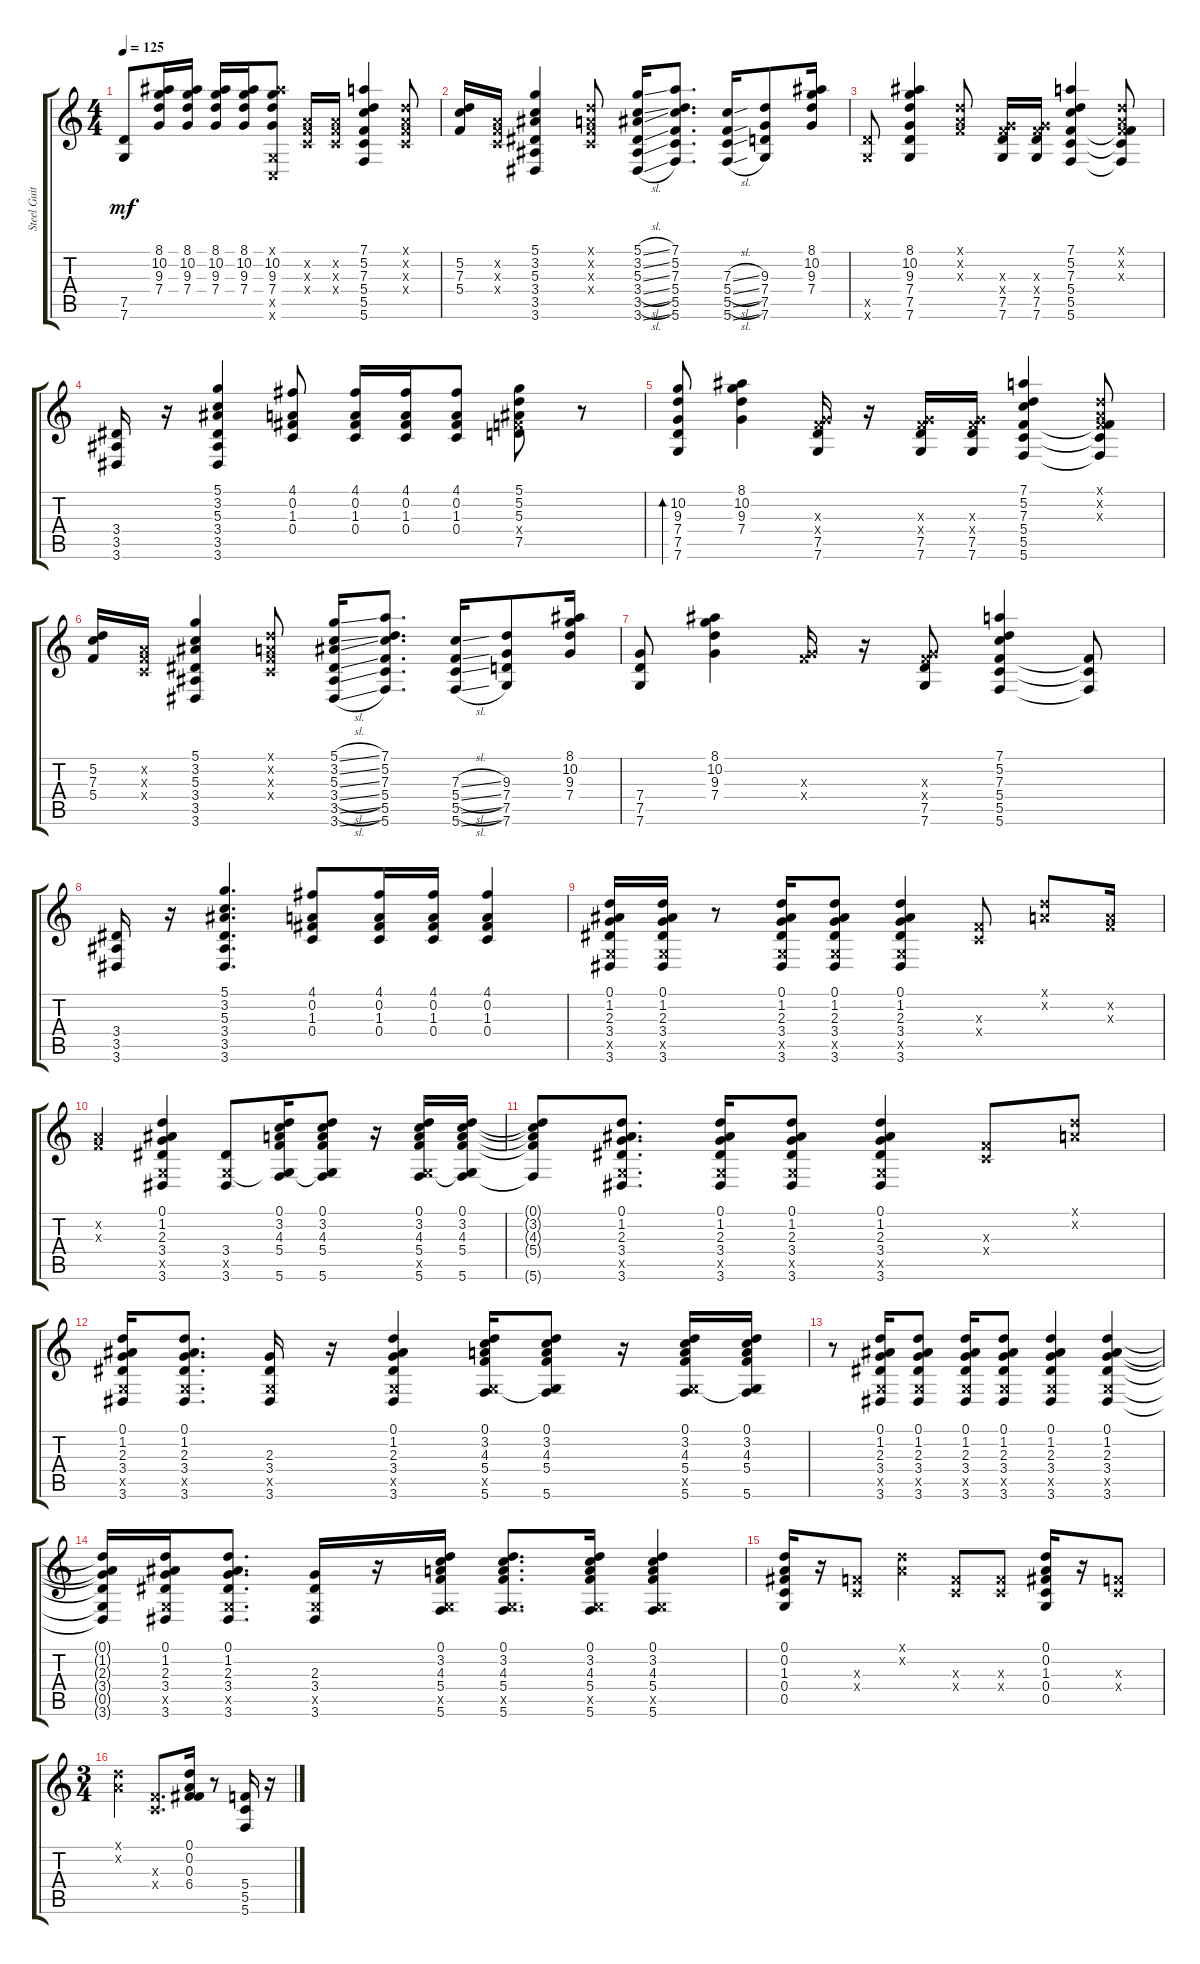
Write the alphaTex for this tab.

\track ("Steel Guitar" "Steel Guit") {instrument acousticguitarsteel}
\staff {score tabs}
\tuning (D4 A3 F3 C3 G2 C2) {hide}
\ts (4 4)
\tempo 125
\clef g2
\ks c
(7.5 7.6).8{dy mf} (8.1 10.2 9.3 7.4).16 (8.1 10.2 9.3 7.4).16 (8.1 10.2 9.3 7.4).16 (8.1 10.2 9.3 7.4).16 (8.1{x} 10.2 9.3 7.4 0.5{x} 0.6{x}).8 (0.2{x} 0.3{x} 0.4{x}).16 (0.2{x} 0.3{x} 0.4{x}).16 (7.1 5.2 7.3 5.4 5.5 5.6).4 (0.1{x} 0.2{x} 0.3{x} 0.4{x}).8 |
(5.2 7.3 5.4).16 (0.2{x} 0.3{x} 0.4{x}).16 (5.1 3.2 5.3 3.4 3.5 3.6).4 (0.1{x} 0.2{x} 0.3{x} 0.4{x}).8 (5.1{sl} 3.2{sl} 5.3{sl} 3.4{sl} 3.5{sl} 3.6{sl}).16 (7.1 5.2 7.3 5.4 5.5 5.6).8{d} (7.3{sl} 5.4{sl} 5.5{sl} 5.6{sl}).16 (9.3 7.4 7.5 7.6).8 (8.1 10.2 9.3 7.4).16 |
(7.5{x} 7.6{x}).8 (8.1 10.2 9.3 7.4 7.5 7.6).4 (0.1{x} 0.2{x} 0.3{x}).8 (0.3{x} 7.4{x} 7.5 7.6).16 (0.3{x} 7.4{x} 7.5 7.6).16 (7.1 5.2 7.3 5.4 5.5 5.6).4 (0.1{x} 0.2{x} 0.3{x} 5.4{t} 5.5{t} 5.6{t}).8 |
(3.4 3.5 3.6).16 r.16 (5.1 3.2 5.3 3.4 3.5 3.6).4 (4.1 0.2 1.3 0.4).8 (4.1 0.2 1.3 0.4).16 (4.1 0.2 1.3 0.4).16 (4.1 0.2 1.3 0.4).8 (5.1 5.2 5.3 5.4{x} 7.5).8 r.8 |
(10.2 9.3 7.4 7.5 7.6).8{bd 60} (8.1 10.2 9.3 7.4).4 (0.3{x} 7.4{x} 7.5 7.6).16 r.16 (0.3{x} 7.4{x} 7.5 7.6).16 (0.3{x} 7.4{x} 7.5 7.6).16 (7.1 5.2 7.3 5.4 5.5 5.6).4 (0.1{x} 0.2{x} 0.3{x} 5.4{t} 5.5{t} 5.6{t}).8 |
(5.2 7.3 5.4).16 (0.2{x} 0.3{x} 0.4{x}).16 (5.1 3.2 5.3 3.4 3.5 3.6).4 (0.1{x} 0.2{x} 0.3{x} 0.4{x}).8 (5.1{sl} 3.2{sl} 5.3{sl} 3.4{sl} 3.5{sl} 3.6{sl}).16 (7.1 5.2 7.3 5.4 5.5 5.6).8{d} (7.3{sl} 5.4{sl} 5.5{sl} 5.6{sl}).16 (9.3 7.4 7.5 7.6).8 (8.1 10.2 9.3 7.4).16 |
(7.4 7.5 7.6).8 (8.1 10.2 9.3 7.4).4 (0.3{x} 7.4{x}).16 r.16 (0.3{x} 7.4{x} 7.5 7.6).8 (7.1 5.2 7.3 5.4 5.5 5.6).4 (5.4{t} 5.5{t} 5.6{t}).8 |
(3.4 3.5 3.6).16 r.16 (5.1 3.2 5.3 3.4 3.5 3.6).4{d} (4.1 0.2 1.3 0.4).8 (4.1 0.2 1.3 0.4).16 (4.1 0.2 1.3 0.4).16 (4.1 0.2 1.3 0.4).4 |
(0.1 1.2 2.3 3.4 0.5{x} 3.6).16 (0.1 1.2 2.3 3.4 0.5{x} 3.6).16 r.8 (0.1 1.2 2.3 3.4 0.5{x} 3.6).16 (0.1 1.2 2.3 3.4 0.5{x} 3.6).8 (0.1 1.2 2.3 3.4 0.5{x} 3.6).4 (0.3{x} 0.4{x}).8 (0.1{x} 0.2{x}).8 (0.2{x} 0.3{x}).16 |
(0.2{x} 0.3{x}).4 (0.1 1.2 2.3 3.4 0.5{x} 3.6).4 (3.4 0.5{x} 3.6).8 (0.1 3.2 4.3 5.4 0.5{t} 5.6).16 (0.1 3.2 4.3 5.4 0.5{t} 5.6).8 r.16 (0.1 3.2 4.3 5.4 0.5{x} 5.6).16 (0.1 3.2 4.3 5.4 0.5{t} 5.6).16 |
(0.1{t} 3.2{t} 4.3{t} 5.4{t} 5.6{t}).8 (0.1 1.2 2.3 3.4 0.5{x} 3.6).8{d} (0.1 1.2 2.3 3.4 0.5{x} 3.6).16 (0.1 1.2 2.3 3.4 0.5{x} 3.6).8 (0.1 1.2 2.3 3.4 0.5{x} 3.6).4 (0.3{x} 0.4{x}).8 (0.1{x} 0.2{x}).8 |
(0.1 1.2 2.3 3.4 0.5{x} 3.6).16 (0.1 1.2 2.3 3.4 0.5{x} 3.6).8{d} (2.3 3.4 0.5{x} 3.6).16 r.16 (0.1 1.2 2.3 3.4 0.5{x} 3.6).4 (0.1 3.2 4.3 5.4 0.5{x} 5.6).16 (0.1 3.2 4.3 5.4 0.5{t} 5.6).8 r.16 (0.1 3.2 4.3 5.4 0.5{x} 5.6).16 (0.1 3.2 4.3 5.4 0.5{t} 5.6).16 |
r.8 (0.1 1.2 2.3 3.4 0.5{x} 3.6).16 (0.1 1.2 2.3 3.4 0.5{x} 3.6).8 (0.1 1.2 2.3 3.4 0.5{x} 3.6).16 (0.1 1.2 2.3 3.4 0.5{x} 3.6).8 (0.1 1.2 2.3 3.4 0.5{x} 3.6).4 (0.1 1.2 2.3 3.4 0.5{x} 3.6).4 |
(0.1{t} 1.2{t} 2.3{t} 3.4{t} 0.5{t} 3.6{t}).16 (0.1 1.2 2.3 3.4 0.5{x} 3.6).16 (0.1 1.2 2.3 3.4 0.5{x} 3.6).8{d} (2.3 3.4 0.5{x} 3.6).16 r.16 (0.1 3.2 4.3 5.4 0.5{x} 5.6).16 (0.1 3.2 4.3 5.4 0.5{x} 5.6).8{d} (0.1 3.2 4.3 5.4 0.5{x} 5.6).16 (0.1 3.2 4.3 5.4 0.5{x} 5.6).4 |
(0.1 0.2 1.3 0.4 0.5).16 r.16 (0.3{x} 0.4{x}).8 (0.1{x} 0.2{x}).4 (0.3{x} 0.4{x}).8 (0.3{x} 0.4{x}).8 (0.1 0.2 1.3 0.4 0.5).16 r.16 (0.3{x} 0.4{x}).8 |
\ts (3 4)
(0.1{x} 0.2{x}).4 (0.3{x} 0.4{x}).8{d} (0.1 0.2 0.3 6.4).16 r.8 (5.4 5.5 5.6).16 r.16
